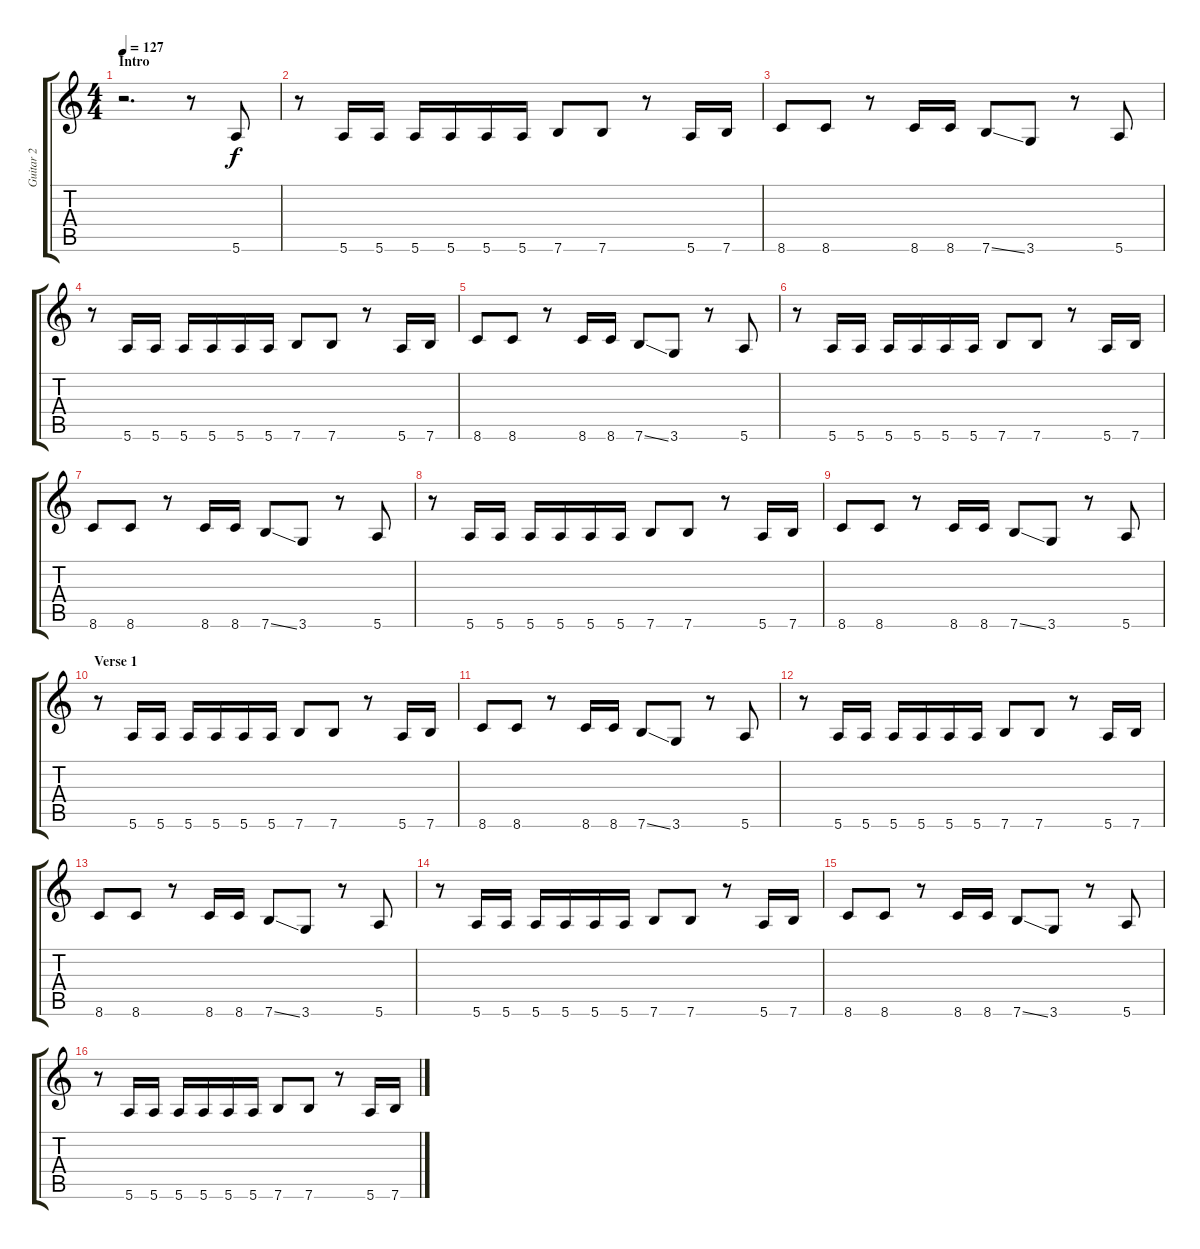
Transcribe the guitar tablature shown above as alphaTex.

\track ("Guitar 2" "Guitar 2") {instrument distortionguitar}
\staff {score tabs}
\tuning (E4 B3 G3 D3 A2 E2) {hide}
\ts (4 4)
\section ("" "Intro")
\tempo 127
\clef g2
\ks c
r.2{d dy f instrument distortionguitar} r.8 5.6.8{instrument electricguitarmuted} |
r.8 5.6.16 5.6.16 5.6.16 5.6.16 5.6.16 5.6.16 7.6.8 7.6.8 r.8 5.6.16 7.6.16 |
8.6.8 8.6.8 r.8 8.6.16 8.6.16 7.6{ss}.8 3.6.8 r.8 5.6.8 |
r.8 5.6.16 5.6.16 5.6.16 5.6.16 5.6.16 5.6.16 7.6.8 7.6.8 r.8 5.6.16 7.6.16 |
8.6.8 8.6.8 r.8 8.6.16 8.6.16 7.6{ss}.8 3.6.8 r.8 5.6.8 |
r.8 5.6.16 5.6.16 5.6.16 5.6.16 5.6.16 5.6.16 7.6.8 7.6.8 r.8 5.6.16 7.6.16 |
8.6.8 8.6.8 r.8 8.6.16 8.6.16 7.6{ss}.8 3.6.8 r.8 5.6.8 |
r.8 5.6.16 5.6.16 5.6.16 5.6.16 5.6.16 5.6.16 7.6.8 7.6.8 r.8 5.6.16 7.6.16 |
8.6.8 8.6.8 r.8 8.6.16 8.6.16 7.6{ss}.8 3.6.8 r.8 5.6.8 |
\section ("" "Verse 1")
r.8 5.6.16 5.6.16 5.6.16 5.6.16 5.6.16 5.6.16 7.6.8 7.6.8 r.8 5.6.16 7.6.16 |
8.6.8 8.6.8 r.8 8.6.16 8.6.16 7.6{ss}.8 3.6.8 r.8 5.6.8 |
r.8 5.6.16 5.6.16 5.6.16 5.6.16 5.6.16 5.6.16 7.6.8 7.6.8 r.8 5.6.16 7.6.16 |
8.6.8 8.6.8 r.8 8.6.16 8.6.16 7.6{ss}.8 3.6.8 r.8 5.6.8 |
r.8 5.6.16 5.6.16 5.6.16 5.6.16 5.6.16 5.6.16 7.6.8 7.6.8 r.8 5.6.16 7.6.16 |
8.6.8 8.6.8 r.8 8.6.16 8.6.16 7.6{ss}.8 3.6.8 r.8 5.6.8 |
r.8 5.6.16 5.6.16 5.6.16 5.6.16 5.6.16 5.6.16 7.6.8 7.6.8 r.8 5.6.16 7.6.16
